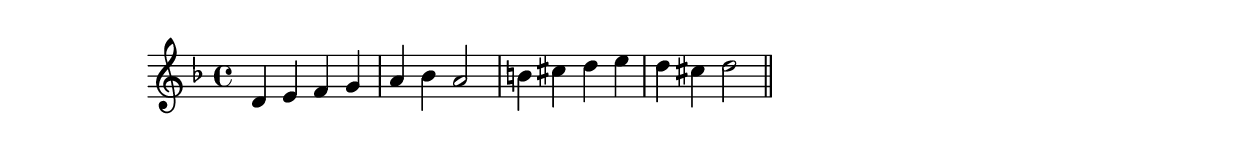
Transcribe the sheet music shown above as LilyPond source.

\version "2.19.49"
%{\header {
  composer = "L.R. Lewis" % II-3-93, p. 48
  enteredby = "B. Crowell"
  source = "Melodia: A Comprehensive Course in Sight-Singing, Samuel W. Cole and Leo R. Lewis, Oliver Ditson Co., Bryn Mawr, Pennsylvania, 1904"
}%}
\score{{\key d \minor
\time 4/4
%{\tempo 4=130
%}\relative d' {
  d4 e f g | a bes a2 | b4 cis d e | d4 cis d2
  \bar "||"
}

}}